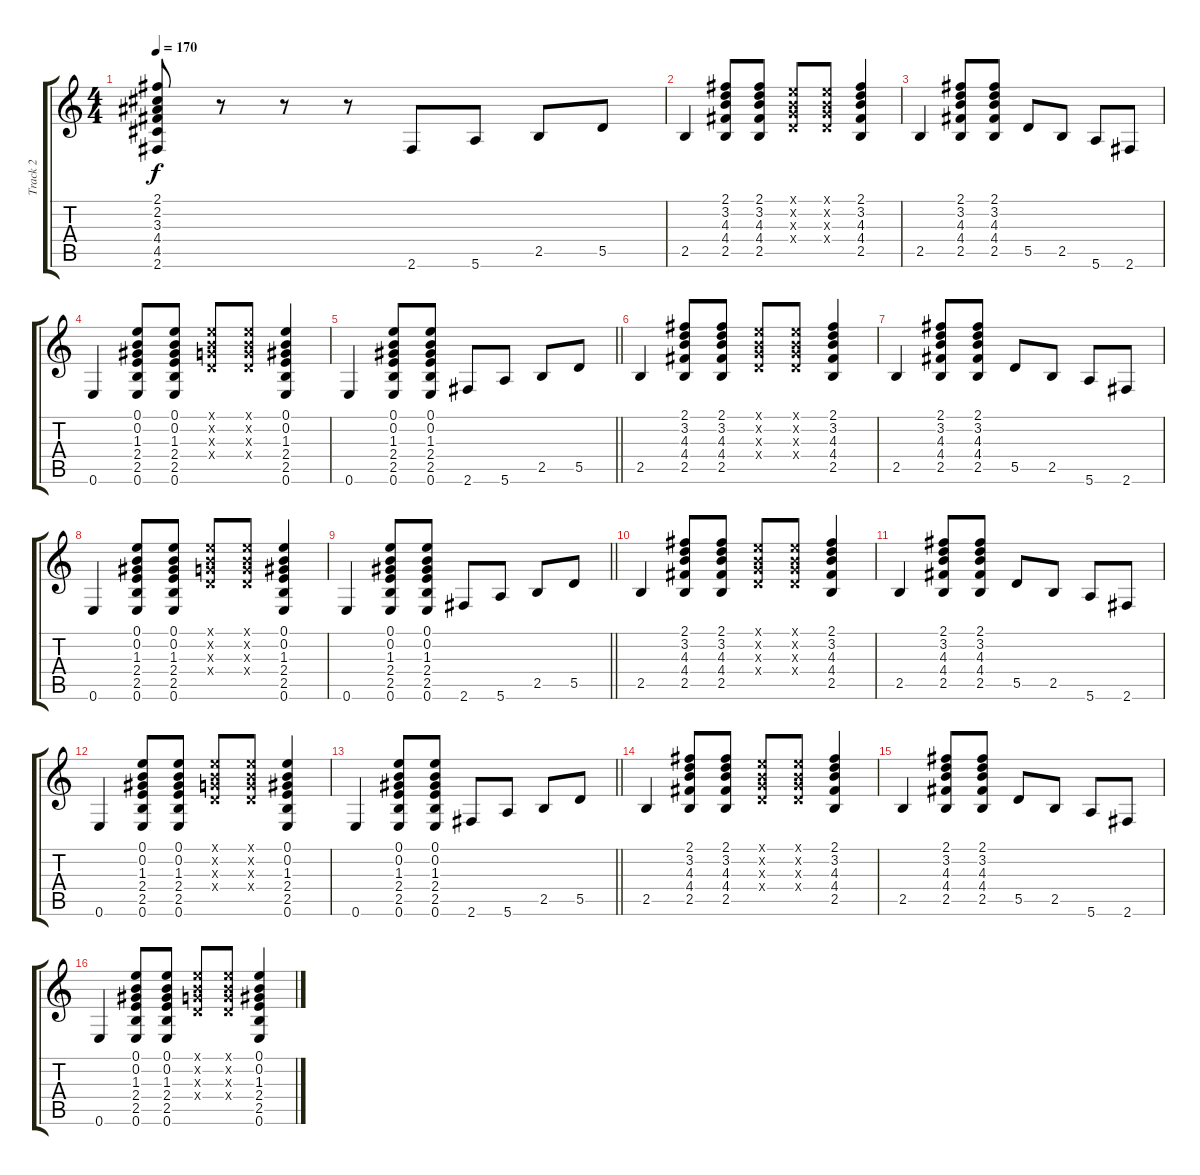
\track ("Track 2" "Track 2") {instrument acousticguitarsteel}
\staff {score tabs}
\tuning (E4 B3 G3 D3 A2 E2) {hide}
\ts (4 4)
\tempo 170
\clef g2
\ks c
(2.1 2.2 3.3 4.4 4.5 2.6).8{dy f} r.8 r.8 r.8 2.6.8 5.6.8 2.5.8 5.5.8 |
2.5.4 (2.1 3.2 4.3 4.4 2.5).8 (2.1 3.2 4.3 4.4 2.5).8 (0.1{x} 0.2{x} 0.3{x} 0.4{x}).8 (0.1{x} 0.2{x} 0.3{x} 0.4{x}).8 (2.1 3.2 4.3 4.4 2.5).4 |
2.5.4 (2.1 3.2 4.3 4.4 2.5).8 (2.1 3.2 4.3 4.4 2.5).8 5.5.8 2.5.8 5.6.8 2.6.8 |
0.6.4 (0.1 0.2 1.3 2.4 2.5 0.6).8 (0.1 0.2 1.3 2.4 2.5 0.6).8 (0.1{x} 0.2{x} 0.3{x} 0.4{x}).8 (0.1{x} 0.2{x} 0.3{x} 0.4{x}).8 (0.1 0.2 1.3 2.4 2.5 0.6).4 |
\barLineRight lightlight
0.6.4 (0.1 0.2 1.3 2.4 2.5 0.6).8 (0.1 0.2 1.3 2.4 2.5 0.6).8 2.6.8 5.6.8 2.5.8 5.5.8 |
2.5.4 (2.1 3.2 4.3 4.4 2.5).8 (2.1 3.2 4.3 4.4 2.5).8 (0.1{x} 0.2{x} 0.3{x} 0.4{x}).8 (0.1{x} 0.2{x} 0.3{x} 0.4{x}).8 (2.1 3.2 4.3 4.4 2.5).4 |
2.5.4 (2.1 3.2 4.3 4.4 2.5).8 (2.1 3.2 4.3 4.4 2.5).8 5.5.8 2.5.8 5.6.8 2.6.8 |
0.6.4 (0.1 0.2 1.3 2.4 2.5 0.6).8 (0.1 0.2 1.3 2.4 2.5 0.6).8 (0.1{x} 0.2{x} 0.3{x} 0.4{x}).8 (0.1{x} 0.2{x} 0.3{x} 0.4{x}).8 (0.1 0.2 1.3 2.4 2.5 0.6).4 |
\barLineRight lightlight
0.6.4 (0.1 0.2 1.3 2.4 2.5 0.6).8 (0.1 0.2 1.3 2.4 2.5 0.6).8 2.6.8 5.6.8 2.5.8 5.5.8 |
2.5.4 (2.1 3.2 4.3 4.4 2.5).8 (2.1 3.2 4.3 4.4 2.5).8 (0.1{x} 0.2{x} 0.3{x} 0.4{x}).8 (0.1{x} 0.2{x} 0.3{x} 0.4{x}).8 (2.1 3.2 4.3 4.4 2.5).4 |
2.5.4 (2.1 3.2 4.3 4.4 2.5).8 (2.1 3.2 4.3 4.4 2.5).8 5.5.8 2.5.8 5.6.8 2.6.8 |
0.6.4 (0.1 0.2 1.3 2.4 2.5 0.6).8 (0.1 0.2 1.3 2.4 2.5 0.6).8 (0.1{x} 0.2{x} 0.3{x} 0.4{x}).8 (0.1{x} 0.2{x} 0.3{x} 0.4{x}).8 (0.1 0.2 1.3 2.4 2.5 0.6).4 |
\barLineRight lightlight
0.6.4 (0.1 0.2 1.3 2.4 2.5 0.6).8 (0.1 0.2 1.3 2.4 2.5 0.6).8 2.6.8 5.6.8 2.5.8 5.5.8 |
2.5.4 (2.1 3.2 4.3 4.4 2.5).8 (2.1 3.2 4.3 4.4 2.5).8 (0.1{x} 0.2{x} 0.3{x} 0.4{x}).8 (0.1{x} 0.2{x} 0.3{x} 0.4{x}).8 (2.1 3.2 4.3 4.4 2.5).4 |
2.5.4 (2.1 3.2 4.3 4.4 2.5).8 (2.1 3.2 4.3 4.4 2.5).8 5.5.8 2.5.8 5.6.8 2.6.8 |
0.6.4 (0.1 0.2 1.3 2.4 2.5 0.6).8 (0.1 0.2 1.3 2.4 2.5 0.6).8 (0.1{x} 0.2{x} 0.3{x} 0.4{x}).8 (0.1{x} 0.2{x} 0.3{x} 0.4{x}).8 (0.1 0.2 1.3 2.4 2.5 0.6).4
